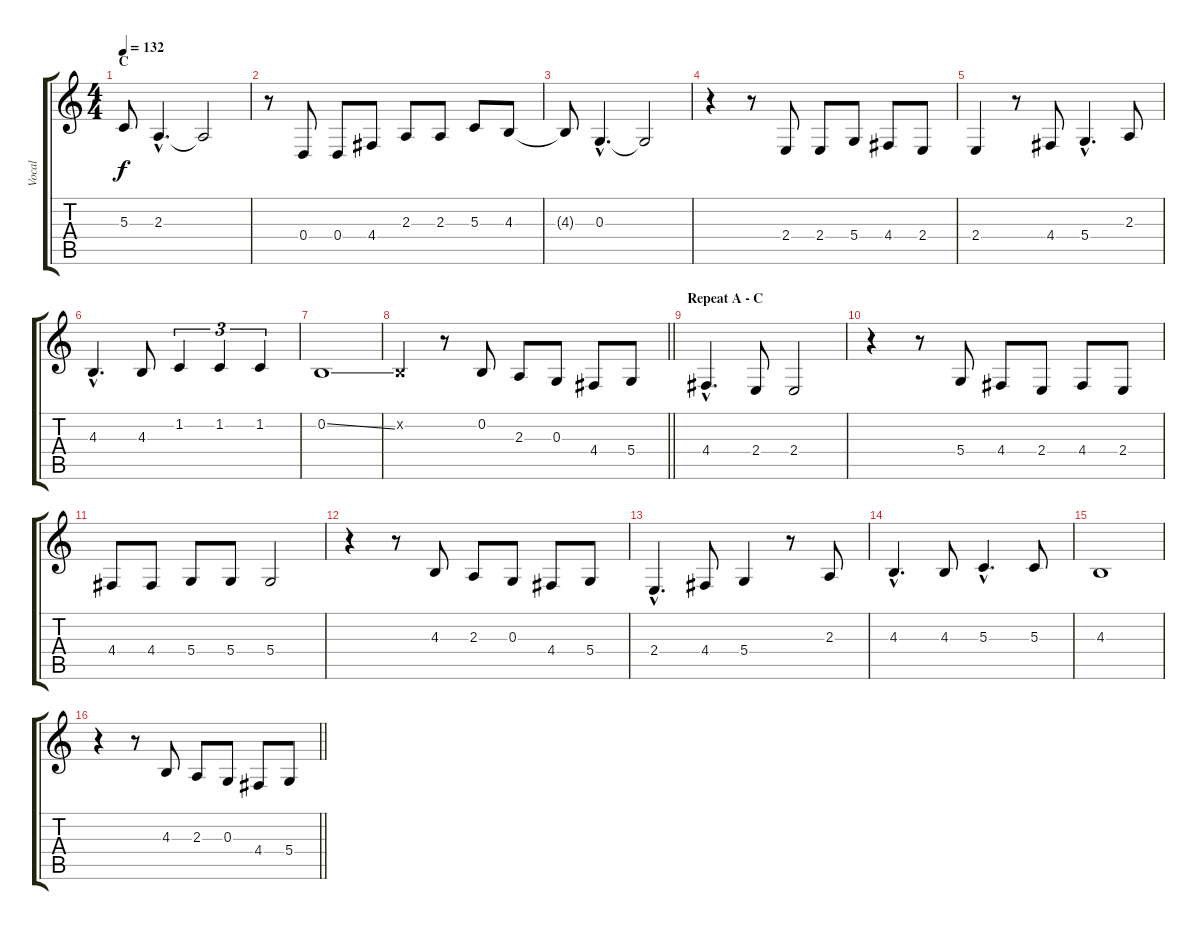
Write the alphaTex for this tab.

\track ("Vocal" "Vocal") {instrument baritonesax}
\staff {score tabs}
\tuning (E4 B3 G3 D3 A2 E2) {hide}
\ts (4 4)
\section ("" "C")
\tempo 132
\clef g2
\ks c
5.3{t}.8{dy f} 2.3{hac}.4{d} 2.3{t}.2 |
r.8 0.4.8 0.4.8 4.4.8 2.3.8 2.3.8 5.3.8 4.3.8 |
4.3{t}.8 0.3{hac}.4{d} 0.3{t}.2 |
r.4 r.8 2.4.8 2.4.8 5.4.8 4.4.8 2.4.8 |
2.4.4 r.8 4.4.8 5.4{hac}.4{d} 2.3.8 |
4.3{hac}.4{d} 4.3.8 1.2.4{tu (3 2)} 1.2.4{tu (3 2)} 1.2.4{tu (3 2)} |
0.2{ss}.1 |
\barLineRight lightlight
0.2{x}.4 r.8 0.2.8 2.3.8 0.3.8 4.4.8 5.4.8 |
\section ("" "Repeat A - C")
4.4{hac}.4{d} 2.4.8 2.4.2 |
r.4 r.8 5.4.8 4.4.8 2.4.8 4.4.8 2.4.8 |
4.4.8 4.4.8 5.4.8 5.4.8 5.4.2 |
r.4 r.8 4.3.8 2.3.8 0.3.8 4.4.8 5.4.8 |
2.4{hac}.4{d} 4.4.8 5.4.4 r.8 2.3.8 |
4.3{hac}.4{d} 4.3.8 5.3{hac}.4{d} 5.3.8 |
4.3.1 |
\barLineRight lightlight
r.4 r.8 4.3.8 2.3.8 0.3.8 4.4.8 5.4.8
